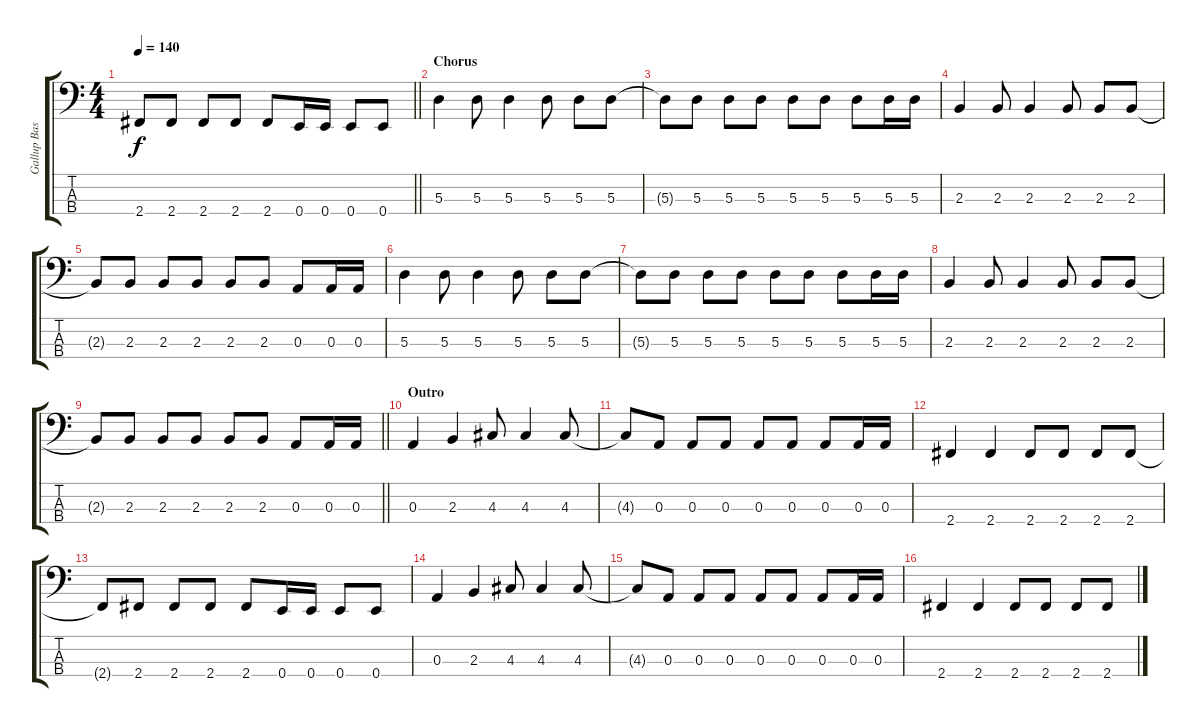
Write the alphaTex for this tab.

\track ("Gallup Bass" "Gallup Bas") {instrument electricbassfinger}
\staff {score tabs}
\tuning (G2 D2 A1 E1) {hide}
\ts (4 4)
\tempo 140
\clef f4
\barLineRight lightlight
\ks c
2.4{t}.8{dy f} 2.4.8 2.4.8 2.4.8 2.4.8 0.4.16 0.4.16 0.4.8 0.4.8 |
\section ("" "Chorus")
5.3.4 5.3.8 5.3.4 5.3.8 5.3.8 5.3.8 |
5.3{t}.8 5.3.8 5.3.8 5.3.8 5.3.8 5.3.8 5.3.8 5.3.16 5.3.16 |
2.3.4 2.3.8 2.3.4 2.3.8 2.3.8 2.3.8 |
2.3{t}.8 2.3.8 2.3.8 2.3.8 2.3.8 2.3.8 0.3.8 0.3.16 0.3.16 |
5.3.4 5.3.8 5.3.4 5.3.8 5.3.8 5.3.8 |
5.3{t}.8 5.3.8 5.3.8 5.3.8 5.3.8 5.3.8 5.3.8 5.3.16 5.3.16 |
2.3.4 2.3.8 2.3.4 2.3.8 2.3.8 2.3.8 |
\barLineRight lightlight
2.3{t}.8 2.3.8 2.3.8 2.3.8 2.3.8 2.3.8 0.3.8 0.3.16 0.3.16 |
\section ("" "Outro")
0.3.4 2.3.4 4.3.8 4.3.4 4.3.8 |
4.3{t}.8 0.3.8 0.3.8 0.3.8 0.3.8 0.3.8 0.3.8 0.3.16 0.3.16 |
2.4.4 2.4.4 2.4.8 2.4.8 2.4.8 2.4.8 |
2.4{t}.8 2.4.8 2.4.8 2.4.8 2.4.8 0.4.16 0.4.16 0.4.8 0.4.8 |
0.3.4 2.3.4 4.3.8 4.3.4 4.3.8 |
4.3{t}.8 0.3.8 0.3.8 0.3.8 0.3.8 0.3.8 0.3.8 0.3.16 0.3.16 |
2.4.4 2.4.4 2.4.8 2.4.8 2.4.8 2.4.8
